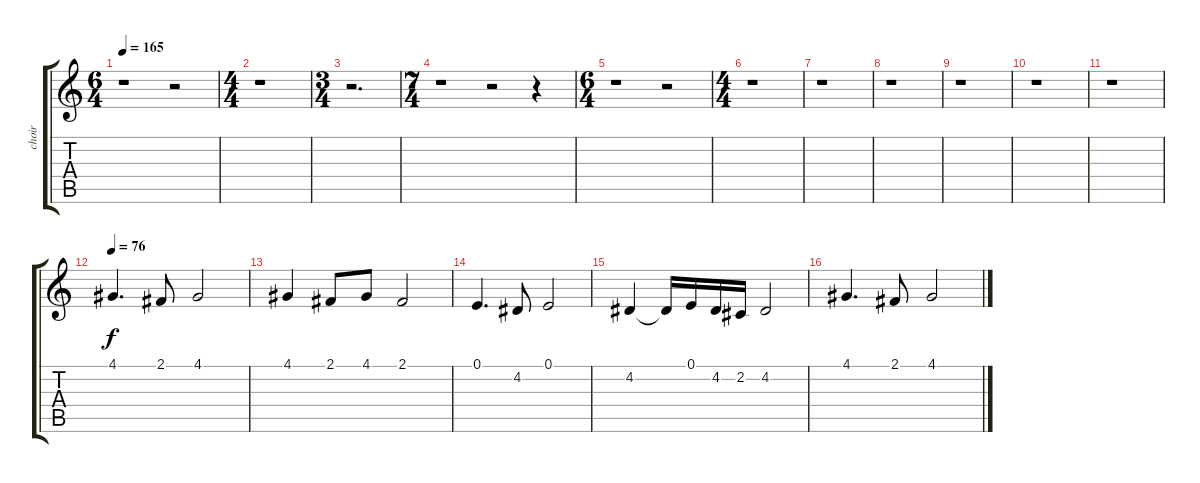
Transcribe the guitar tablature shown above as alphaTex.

\track ("choir" "choir") {instrument choiraahs}
\staff {score tabs}
\tuning (E4 B3 G3 D3 A2 E2) {hide}
\ts (6 4)
\tempo 165
\clef g2
\ks c
r.1{dy f} r.2 |
\ts (4 4)
r.1 |
\ts (3 4)
r.2{d} |
\ts (7 4)
r.1 r.2 r.4 |
\ts (6 4)
r.1 r.2 |
\ts (4 4)
r.1 |
r.1 |
r.1 |
r.1 |
r.1 |
r.1 |
\tempo 76
4.1.4{d volume 16 balance 8 instrument synthvoice} 2.1.8 4.1.2 |
4.1.4 2.1.8 4.1.8 2.1.2 |
0.1.4{d} 4.2.8 0.1.2 |
4.2.4 4.2{t}.16 0.1.16 4.2.16 2.2.16 4.2.2 |
4.1.4{d} 2.1.8 4.1.2
